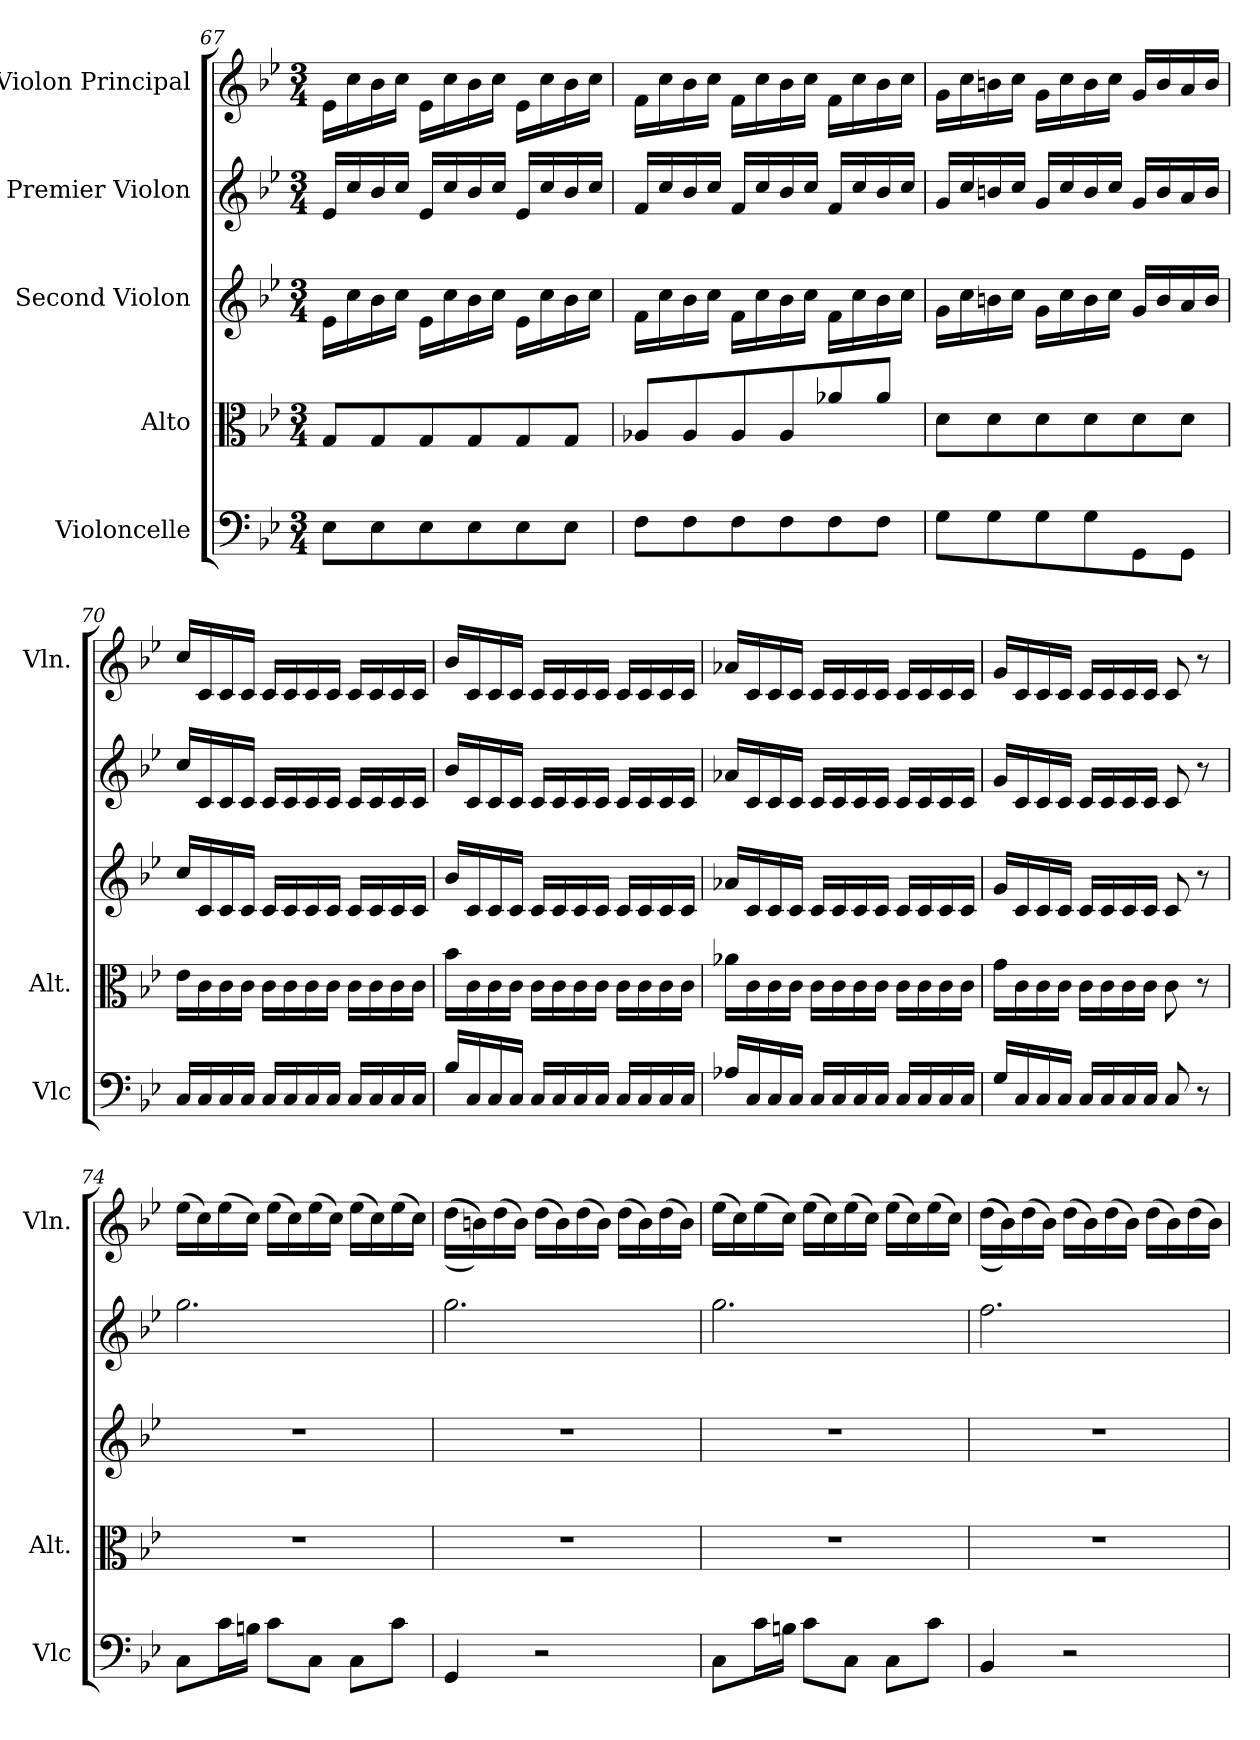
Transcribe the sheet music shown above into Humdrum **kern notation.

**kern	**kern	**kern	**kern	**kern
*part5	*part4	*part3	*part2	*part1
*staff5	*staff4	*staff3	*staff2	*staff1
*I"Violoncelle	*I"Alto	*I"Second Violon	*I"Premier Violon	*I"Violon Principal
*I'Vlc	*I'Alt.	*	*	*I'Vln.
*clefF4	*clefC3	*clefG2	*clefG2	*clefG2
*k[b-e-]	*k[b-e-]	*k[b-e-]	*k[b-e-]	*k[b-e-]
*M3/4	*M3/4	*M3/4	*M3/4	*M3/4
=67	=67	=67	=67	=67
8E-\L	8G/L	16e-\LL	16e-/LL	16e-\LL
.	.	16cc\	16cc/	16cc\
8E-\	8G/	16b-\	16b-/	16b-\
.	.	16cc\JJ	16cc/JJ	16cc\JJ
8E-\	8G/	16e-\LL	16e-/LL	16e-\LL
.	.	16cc\	16cc/	16cc\
8E-\	8G/	16b-\	16b-/	16b-\
.	.	16cc\JJ	16cc/JJ	16cc\JJ
8E-\	8G/	16e-\LL	16e-/LL	16e-\LL
.	.	16cc\	16cc/	16cc\
8E-\J	8G/J	16b-\	16b-/	16b-\
.	.	16cc\JJ	16cc/JJ	16cc\JJ
!!LO:PB:g=z
=68	=68	=68	=68	=68
8F\L	8A-X/L	16f\LL	16f/LL	16f\LL
.	.	16cc\	16cc/	16cc\
8F\	8A-/	16b-\	16b-/	16b-\
.	.	16cc\JJ	16cc/JJ	16cc\JJ
8F\	8A-/	16f\LL	16f/LL	16f\LL
.	.	16cc\	16cc/	16cc\
8F\	8A-/	16b-\	16b-/	16b-\
.	.	16cc\JJ	16cc/JJ	16cc\JJ
8F\	8a-X/	16f\LL	16f/LL	16f\LL
.	.	16cc\	16cc/	16cc\
8F\J	8a-/J	16b-\	16b-/	16b-\
.	.	16cc\JJ	16cc/JJ	16cc\JJ
=69	=69	=69	=69	=69
8G\L	8d\L	16g\LL	16g/LL	16g\LL
.	.	16cc\	16cc/	16cc\
8G\	8d\	16bn\	16bn/	16bn\
.	.	16cc\JJ	16cc/JJ	16cc\JJ
8G\	8d\	16g\LL	16g/LL	16g\LL
.	.	16cc\	16cc/	16cc\
8G\	8d\	16b\	16b/	16b\
.	.	16cc\JJ	16cc/JJ	16cc\JJ
8GG\	8d\	16g/LL	16g/LL	16g/LL
.	.	16b/	16b/	16b/
8GG\J	8d\J	16a/	16a/	16a/
.	.	16b/JJ	16b/JJ	16b/JJ
=70	=70	=70	=70	=70
16C/LL	16e-\LL	16cc/LL	16cc/LL	16cc/LL
16C/	16c\	16c/	16c/	16c/
16C/	16c\	16c/	16c/	16c/
16C/JJ	16c\JJ	16c/JJ	16c/JJ	16c/JJ
16C/LL	16c\LL	16c/LL	16c/LL	16c/LL
16C/	16c\	16c/	16c/	16c/
16C/	16c\	16c/	16c/	16c/
16C/JJ	16c\JJ	16c/JJ	16c/JJ	16c/JJ
16C/LL	16c\LL	16c/LL	16c/LL	16c/LL
16C/	16c\	16c/	16c/	16c/
16C/	16c\	16c/	16c/	16c/
16C/JJ	16c\JJ	16c/JJ	16c/JJ	16c/JJ
!!LO:LB:g=z
=71	=71	=71	=71	=71
16B-/LL	16b-\LL	16b-/LL	16b-/LL	16b-/LL
16C/	16c\	16c/	16c/	16c/
16C/	16c\	16c/	16c/	16c/
16C/JJ	16c\JJ	16c/JJ	16c/JJ	16c/JJ
16C/LL	16c\LL	16c/LL	16c/LL	16c/LL
16C/	16c\	16c/	16c/	16c/
16C/	16c\	16c/	16c/	16c/
16C/JJ	16c\JJ	16c/JJ	16c/JJ	16c/JJ
16C/LL	16c\LL	16c/LL	16c/LL	16c/LL
16C/	16c\	16c/	16c/	16c/
16C/	16c\	16c/	16c/	16c/
16C/JJ	16c\JJ	16c/JJ	16c/JJ	16c/JJ
=72	=72	=72	=72	=72
16A-X/LL	16a-X\LL	16a-X/LL	16a-X/LL	16a-X/LL
16C/	16c\	16c/	16c/	16c/
16C/	16c\	16c/	16c/	16c/
16C/JJ	16c\JJ	16c/JJ	16c/JJ	16c/JJ
16C/LL	16c\LL	16c/LL	16c/LL	16c/LL
16C/	16c\	16c/	16c/	16c/
16C/	16c\	16c/	16c/	16c/
16C/JJ	16c\JJ	16c/JJ	16c/JJ	16c/JJ
16C/LL	16c\LL	16c/LL	16c/LL	16c/LL
16C/	16c\	16c/	16c/	16c/
16C/	16c\	16c/	16c/	16c/
16C/JJ	16c\JJ	16c/JJ	16c/JJ	16c/JJ
=73	=73	=73	=73	=73
16G/LL	16g\LL	16g/LL	16g/LL	16g/LL
16C/	16c\	16c/	16c/	16c/
16C/	16c\	16c/	16c/	16c/
16C/JJ	16c\JJ	16c/JJ	16c/JJ	16c/JJ
16C/LL	16c\LL	16c/LL	16c/LL	16c/LL
16C/	16c\	16c/	16c/	16c/
16C/	16c\	16c/	16c/	16c/
16C/JJ	16c\JJ	16c/JJ	16c/JJ	16c/JJ
8C/	8c\	8c/	8c/	8c/
8r	8r	8r	8r	8r
!!LO:PB:g=z
=74	=74	=74	=74	=74
8C\L	2.r	2.r	2.gg\	(>16ee-\LL
.	.	.	.	16cc\)
16c\L	.	.	.	(>16ee-\
16Bn\JJ	.	.	.	16cc\JJ)
8c\L	.	.	.	(>16ee-\LL
.	.	.	.	16cc\)
8C\J	.	.	.	(>16ee-\
.	.	.	.	16cc\JJ)
8C\L	.	.	.	(>16ee-\LL
.	.	.	.	16cc\)
8c\J	.	.	.	(>16ee-\
.	.	.	.	16cc\JJ)
=75	=75	=75	=75	=75
4GG/	2.r	2.r	2.gg\	(>(>(>16dd\LL
.	.	.	.	16bn\)))
.	.	.	.	(>16dd\
.	.	.	.	16b\JJ)
2r	.	.	.	(>16dd\LL
.	.	.	.	16b\)
.	.	.	.	(>16dd\
.	.	.	.	16b\JJ)
.	.	.	.	(>16dd\LL
.	.	.	.	16b\)
.	.	.	.	(>16dd\
.	.	.	.	16b\JJ)
=76	=76	=76	=76	=76
8C\L	2.r	2.r	2.gg\	(>16ee-\LL
.	.	.	.	16cc\)
16c\L	.	.	.	(>16ee-\
16Bn\JJ	.	.	.	16cc\JJ)
8c\L	.	.	.	(>16ee-\LL
.	.	.	.	16cc\)
8C\J	.	.	.	(>16ee-\
.	.	.	.	16cc\JJ)
8C\L	.	.	.	(>16ee-\LL
.	.	.	.	16cc\)
8c\J	.	.	.	(>16ee-\
.	.	.	.	16cc\JJ)
!!LO:LB:g=z
=77	=77	=77	=77	=77
4BB-/	2.r	2.r	2.ff\	(>(>(>16dd\LL
.	.	.	.	16b-\)))
.	.	.	.	(>16dd\
.	.	.	.	16b-\JJ)
2r	.	.	.	(>16dd\LL
.	.	.	.	16b-\)
.	.	.	.	(>16dd\
.	.	.	.	16b-\JJ)
.	.	.	.	(>16dd\LL
.	.	.	.	16b-\)
.	.	.	.	(>16dd\
.	.	.	.	16b-\JJ)
=	=	=	=	=
*-	*-	*-	*-	*-
